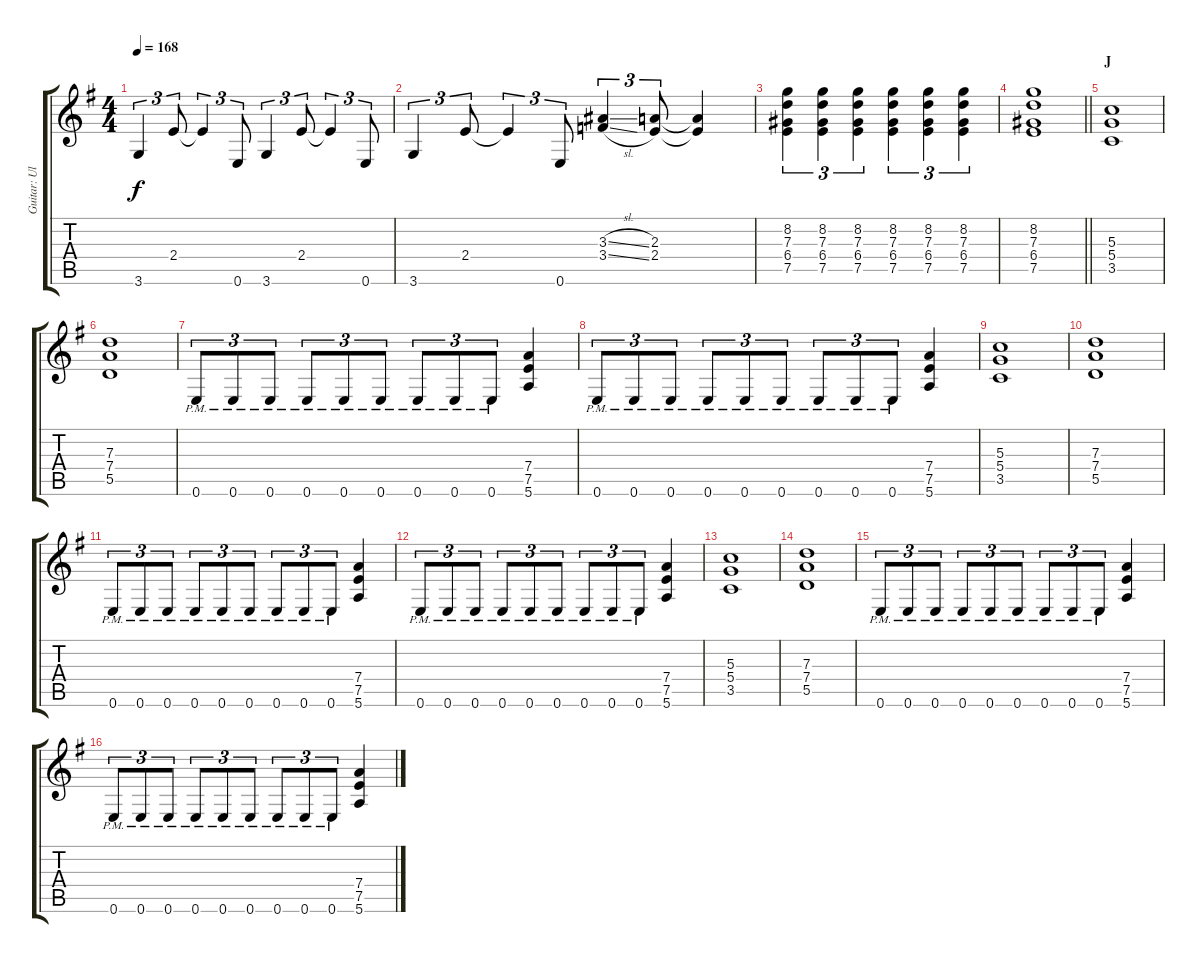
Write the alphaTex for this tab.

\track ("Guitar: Ulrich" "Guitar: Ul") {instrument distortionguitar}
\staff {score tabs}
\tuning (E4 B3 G3 D3 A2 E2) {hide}
\ts (4 4)
\tempo 168
\clef g2
\ks g
3.6.4{tu (3 2) dy f} 2.4.8{tu (3 2)} 2.4{t}.4{tu (3 2)} 0.6.8{tu (3 2)} 3.6.4{tu (3 2)} 2.4.8{tu (3 2)} 2.4{t}.4{tu (3 2)} 0.6.8{tu (3 2)} |
3.6.4{tu (3 2)} 2.4.8{tu (3 2)} 2.4{t}.4{tu (3 2)} 0.6.8{tu (3 2)} (3.3{sl} 3.4{sl}).4{tu (3 2)} (2.3 2.4).8{tu (3 2)} (2.3{t} 2.4{t}).4 |
(8.2 7.3 6.4 7.5).4{tu (3 2)} (8.2 7.3 6.4 7.5).4{tu (3 2)} (8.2 7.3 6.4 7.5).4{tu (3 2)} (8.2 7.3 6.4 7.5).4{tu (3 2)} (8.2 7.3 6.4 7.5).4{tu (3 2)} (8.2 7.3 6.4 7.5).4{tu (3 2)} |
\barLineRight lightlight
(8.2 7.3 6.4 7.5).1 |
\section ("" "J")
(5.3 5.4 3.5).1 |
(7.3 7.4 5.5).1 |
0.6{pm}.8{tu (3 2)} 0.6{pm}.8{tu (3 2)} 0.6{pm}.8{tu (3 2)} 0.6{pm}.8{tu (3 2)} 0.6{pm}.8{tu (3 2)} 0.6{pm}.8{tu (3 2)} 0.6{pm}.8{tu (3 2)} 0.6{pm}.8{tu (3 2)} 0.6{pm}.8{tu (3 2)} (7.4 7.5 5.6).4 |
0.6{pm}.8{tu (3 2)} 0.6{pm}.8{tu (3 2)} 0.6{pm}.8{tu (3 2)} 0.6{pm}.8{tu (3 2)} 0.6{pm}.8{tu (3 2)} 0.6{pm}.8{tu (3 2)} 0.6{pm}.8{tu (3 2)} 0.6{pm}.8{tu (3 2)} 0.6{pm}.8{tu (3 2)} (7.4 7.5 5.6).4 |
(5.3 5.4 3.5).1 |
(7.3 7.4 5.5).1 |
0.6{pm}.8{tu (3 2)} 0.6{pm}.8{tu (3 2)} 0.6{pm}.8{tu (3 2)} 0.6{pm}.8{tu (3 2)} 0.6{pm}.8{tu (3 2)} 0.6{pm}.8{tu (3 2)} 0.6{pm}.8{tu (3 2)} 0.6{pm}.8{tu (3 2)} 0.6{pm}.8{tu (3 2)} (7.4 7.5 5.6).4 |
0.6{pm}.8{tu (3 2)} 0.6{pm}.8{tu (3 2)} 0.6{pm}.8{tu (3 2)} 0.6{pm}.8{tu (3 2)} 0.6{pm}.8{tu (3 2)} 0.6{pm}.8{tu (3 2)} 0.6{pm}.8{tu (3 2)} 0.6{pm}.8{tu (3 2)} 0.6{pm}.8{tu (3 2)} (7.4 7.5 5.6).4 |
(5.3 5.4 3.5).1 |
(7.3 7.4 5.5).1 |
0.6{pm}.8{tu (3 2)} 0.6{pm}.8{tu (3 2)} 0.6{pm}.8{tu (3 2)} 0.6{pm}.8{tu (3 2)} 0.6{pm}.8{tu (3 2)} 0.6{pm}.8{tu (3 2)} 0.6{pm}.8{tu (3 2)} 0.6{pm}.8{tu (3 2)} 0.6{pm}.8{tu (3 2)} (7.4 7.5 5.6).4 |
0.6{pm}.8{tu (3 2)} 0.6{pm}.8{tu (3 2)} 0.6{pm}.8{tu (3 2)} 0.6{pm}.8{tu (3 2)} 0.6{pm}.8{tu (3 2)} 0.6{pm}.8{tu (3 2)} 0.6{pm}.8{tu (3 2)} 0.6{pm}.8{tu (3 2)} 0.6{pm}.8{tu (3 2)} (7.4 7.5 5.6).4
